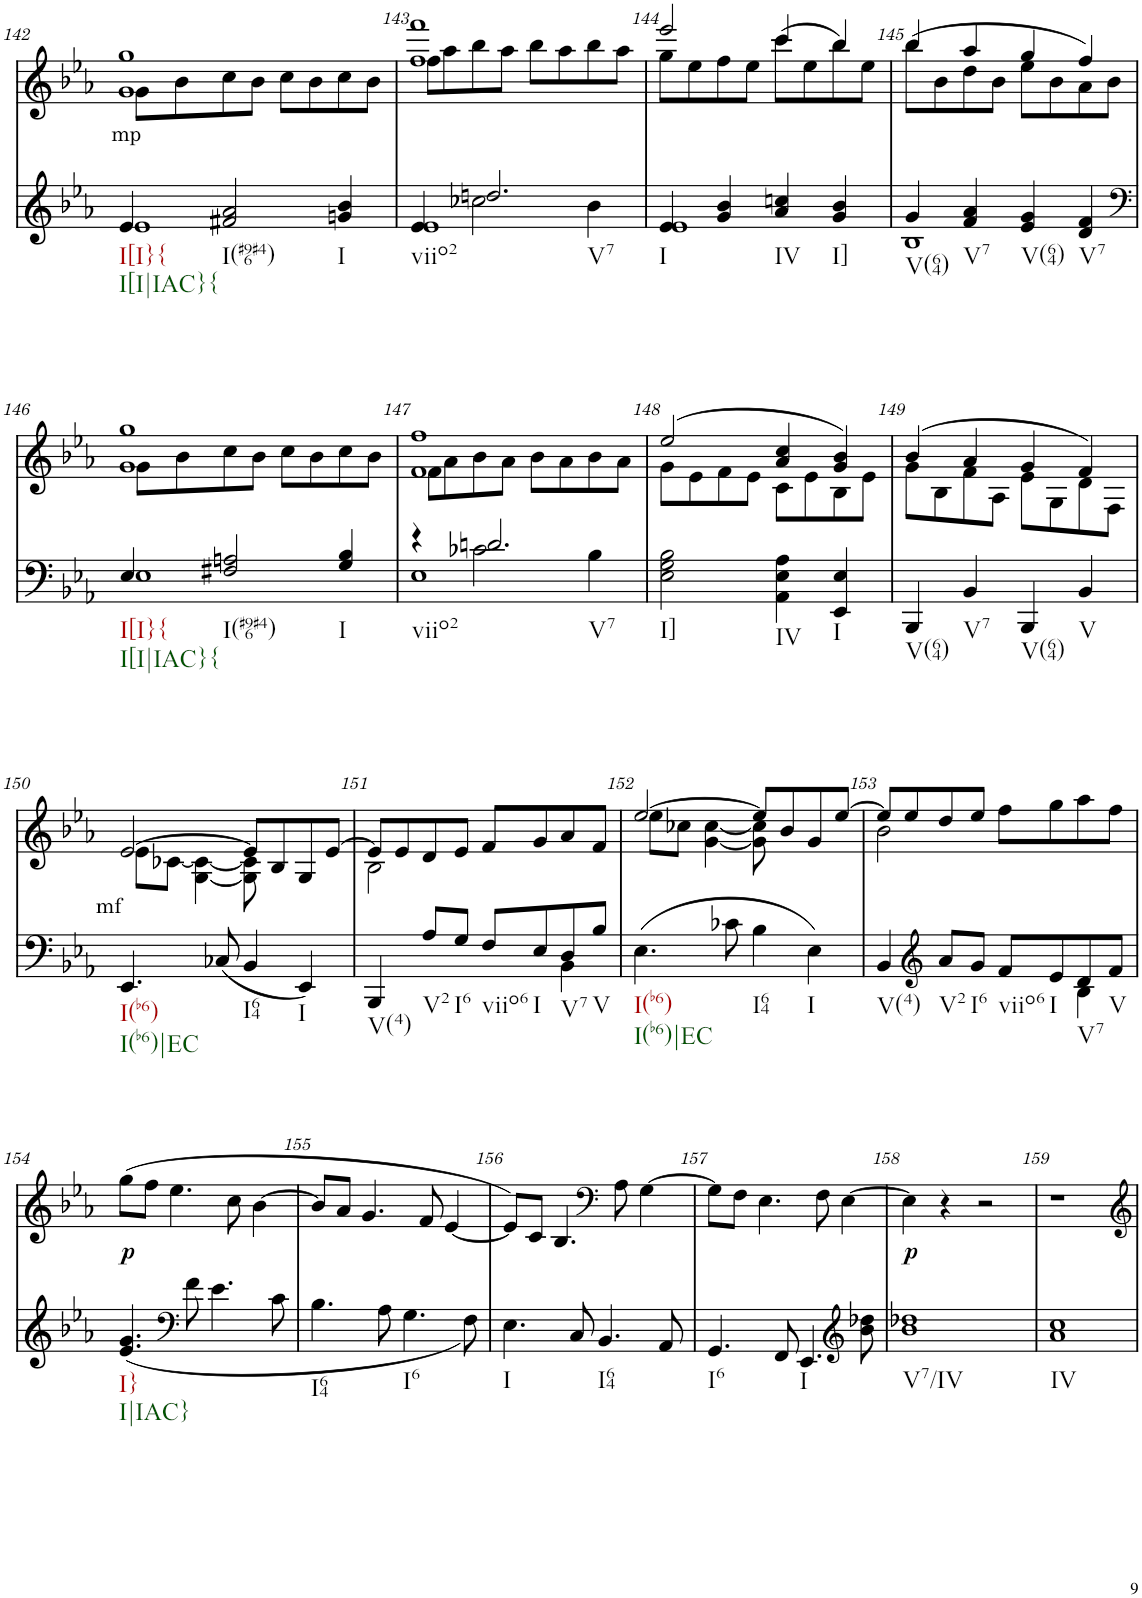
**kern	**kern	**text
*part2	*part1	*part1
*staff2	*staff1	*staff1
*I"piano	*I"piano	*
*I'Pno	*I'Pno	*
!!LO:PB:g=z
*clefG2	*clefG2	*
*k[b-e-a-]	*k[b-e-a-]	*
*E-:	*E-:	*
*M2/2	*M2/2	*
*met(c|)	*met(c|)	*
=142	=142	=142
*^	*^	*
!LO:TX:b:t=I[I}{	!	!	!	!
!LO:TX:b:t=I[I|IAC}{	!	!	!	!
!	!	!	!	!LO:LY:b
4e-/	1e-	1g 1gg	8g\L	mp
.	.	.	8b-\	.
!LO:TX:b:t=I(#96#4)	!	!	!	!
2f#X/ 2a-/	.	.	8cc\	.
.	.	.	8b-\J	.
.	.	.	8cc\L	.
.	.	.	8b-\	.
!LO:TX:b:t=I	!	!	!	!
4gn/ 4b-/	.	.	8cc\	.
.	.	.	8b-\J	.
=143	=143	=143	=143	=143
*	*^	*	*	*
!LO:TX:b:t=viio2	!	!	!	!	!
4e-/	4ryy	1e-	1ff 1fff	8ff\L	.
.	.	.	.	8aa-\	.
!LO:TX:b:t=V7	!	!	!	!	!
2.ddn/	2cc-X\	.	.	8bb-\	.
.	.	.	.	8aa-\J	.
.	.	.	.	8bb-\L	.
.	.	.	.	8aa-\	.
.	4b-\	.	.	8bb-\	.
.	.	.	.	8aa-\J	.
*	*v	*v	*	*	*
=144	=144	=144	=144	=144
!LO:TX:b:t=I	!	!	!	!
4e-/	1e-	2eee-/	8gg\L	.
.	.	.	8ee-\	.
4g/ 4b-/	.	.	8ff\	.
.	.	.	8ee-\J	.
!LO:TX:b:t=IV	!	!	!	!
4a-/ 4ccn/	.	4ccc/	(>8ccc\L	.
.	.	.	8ee-\	.
!LO:TX:b:t=I]	!	!	!	!
4g/ 4b-/	.	4bb-/	8bb-\)	.
.	.	.	8ee-\J	.
=145	=145	=145	=145	=145
!LO:TX:b:t=V(64)	!	!	!	!
4g/	1B-	4bb-/	(>8bb-\L	.
.	.	.	8b-\	.
!LO:TX:b:t=V7	!	!	!	!
4f/ 4a-/	.	4aa-/	8dd\	.
.	.	.	8b-\J	.
!LO:TX:b:t=V(64)	!	!	!	!
4e-/ 4g/	.	4gg/	8ee-\L	.
.	.	.	8b-\	.
!LO:TX:b:t=V7	!	!	!	!
4d/ 4f/	.	(4ff/	8a-\	.
.	.	.	8b-\J	.
!!LO:LB:g=z	!!
=146	=146	=146	=146	=146
*clefF4	*	*	*	*
!LO:TX:b:t=I[I}{	!	!	!	!
!LO:TX:b:t=I[I|IAC}{	!	!	!	!
4E-/	1E-	1g 1gg	8g\L	.
.	.	.	8b-\	.
!LO:TX:b:t=I(#96#4)	!	!	!	!
2F#X/ 2An/	.	.	8cc\	.
.	.	.	8b-\J	.
.	.	.	8cc\L	.
.	.	.	8b-\	.
!LO:TX:b:t=I	!	!	!	!
4G/ 4B-/	.	.	8cc\	.
.	.	.	8b-\J	.
=147	=147	=147	=147	=147
*	*^	*	*	*
!LO:TX:b:t=viio2	!	!	!	!	!
4r	4ryy	1E-	1f 1ff	8f\L	.
.	.	.	.	8a-\	.
!LO:TX:b:t=V7	!	!	!	!	!
2.dn/	2c-X\	.	.	8b-\	.
.	.	.	.	8a-\J	.
.	.	.	.	8b-\L	.
.	.	.	.	8a-\	.
.	4B-\	.	.	8b-\	.
.	.	.	.	8a-\J	.
*v	*v	*v	*	*	*
=148	=148	=148	=148
!LO:TX:b:t=I]	!	!	!
2E-\ 2G\ 2B-\	2ee-/	8g\L	.
.	.	8e-\	.
.	.	8f\	.
.	.	8e-\J	.
!LO:TX:b:t=IV	!	!	!
4AA-\ 4E-\ 4A-\	4a-/ 4cc/	8c\L	.
.	.	8e-\	.
!LO:TX:b:t=I	!	!	!
4EE-/ 4E-/	4g/ 4b-/)	8B-\	.
.	.	8e-\J	.
=149	=149	=149	=149
!LO:TX:b:t=V(64)	!	!	!
4BBB-/	(4b-/	8g\L	.
.	.	8B-\	.
!LO:TX:b:t=V7	!	!	!
4BB-/	4a-/	8f\	.
.	.	8A-\J	.
!LO:TX:b:t=V(64)	!	!	!
4BBB-/	4g/	8e-\L	.
.	.	8G\	.
!LO:TX:b:t=V	!	!	!
4BB-/	4f/)	8d\	.
.	.	8F\J	.
!!LO:LB:g=z	!!
=150	=150	=150	=150
!LO:TX:b:t=I(b6)	!	!	!
!LO:TX:b:t=I(b6)|EC	!	!	!
!	!	!	!LO:LY:b
4.EE-/	[2e-/	8e-\L	mf
.	.	[8c-X\J	.
.	.	[4G\ 4c-\_	.
(8C-X/	.	.	.
!LO:TX:b:t=I64	!	!	!
4BB-/	8e-/L]	8G\] 8c-\]	.
.	8B-/	4.ryy	.
!LO:TX:b:t=I	!	!	!
4EE-/)	8G/	.	.
.	[8e-/J	.	.
=151	=151	=151	=151
*^	*	*	*
!LO:TX:b:t=V(4)	!	!	!	!
4BBB-/	2.ryy	8e-/L]	2B-\	.
.	.	8e-/	.	.
!LO:TX:b:t=V2	!	!	!	!
8A-/L	.	8d/	.	.
!LO:TX:b:t=I6	!	!	!	!
8G/J	.	8e-/J	.	.
!LO:TX:b:t=viio6	!	!	!	!
8F/L	.	8f/L	2ryy	.
!LO:TX:b:t=I	!	!	!	!
8E-/	.	8g/	.	.
!LO:TX:b:t=V7	!	!	!	!
8D/	4BB-\	8a-/	.	.
!LO:TX:b:t=V	!	!	!	!
8B-/J	.	8f/J	.	.
*v	*v	*	*	*
=152	=152	=152	=152
!LO:TX:b:t=I(b6)	!	!	!
!LO:TX:b:t=I(b6)|EC	!	!	!
(4.E-\	[2ee-/	8ee-\L	.
.	.	8cc-X\J	.
.	.	[4g\ [4cc-\	.
8c-X\	.	.	.
!LO:TX:b:t=I64	!	!	!
4B-\	8ee-/L]	8g\] 8cc-\]	.
.	8b-/	4.ryy	.
!LO:TX:b:t=I	!	!	!
4E-\)	8g/	.	.
.	[8ee-/J	.	.
=153	=153	=153	=153
*^	*	*	*
!LO:TX:b:t=V(4)	!	!	!	!
4BB-/	2.ryy	2b-\	8ee-/L]	.
.	.	.	8ee-/	.
*clefG2	*	*	*	*
!LO:TX:b:t=V2	!	!	!	!
8a-/L	.	.	8dd/	.
!LO:TX:b:t=I6	!	!	!	!
8g/J	.	.	8ee-/J	.
!LO:TX:b:t=viio6	!	!	!	!
8f/L	.	8ff\L	2ryy	.
!LO:TX:b:t=I	!	!	!	!
8e-/	.	8gg\	.	.
!LO:TX:b:t=V7	!	!	!	!
8d/	4B-\	8aa-\	.	.
!LO:TX:b:t=V	!	!	!	!
8f/J	.	8ff\J	.	.
*v	*v	*	*	*
*	*v	*v	*
!!LO:LB:g=z
=154	=154	=154
!LO:TX:b:t=I}	!	!
!LO:TX:b:t=I|IAC}	!	!
!	!	!LO:LY:b
(<4.e-/ 4.g/	(8gg\L	.
.	8ff\J	.
.	4.ee-\	.
*clefF4	*	*
8f\	.	.
4.e-\	.	.
.	8cc\	.
.	[4b-\	.
8c\	.	.
=155	=155	=155
!LO:TX:b:t=I64	!	!
4.B-\	8b-/L]	.
.	8a-/J	.
.	4.g/	.
8A-\	.	.
!LO:TX:b:t=I6	!	!
4.G\	.	.
.	8f/	.
.	[4e-/	.
8F\)	.	.
=156	=156	=156
!LO:TX:b:t=I	!	!
4.E-\	8e-/L])	.
.	8c/J	.
.	4.B-/	.
8C/	.	.
!LO:TX:b:t=I64	!	!
4.BB-/	.	.
*	*clefF4	*
.	8A-\	.
.	[4G\	.
8AA-/	.	.
=157	=157	=157
!LO:TX:b:t=I6	!	!
4.GG/	8G\L]	.
.	8F\J	.
.	4.E-\	.
8FF/	.	.
!LO:TX:b:t=I	!	!
4.EE-/	.	.
.	8F\	.
.	[4E-\	.
*clefG2	*	*
8b-\ 8dd-X\	.	.
=158	=158	=158
!LO:TX:b:t=V7/IV	!	!
!	!	!LO:LY:b
1b- 1dd-X	4E-\]	.
.	4r	.
.	2r	.
=159	=159	=159
!LO:TX:b:t=IV	!	!
1a- 1cc	1r	.
=	=	=
*-	*-	*-
